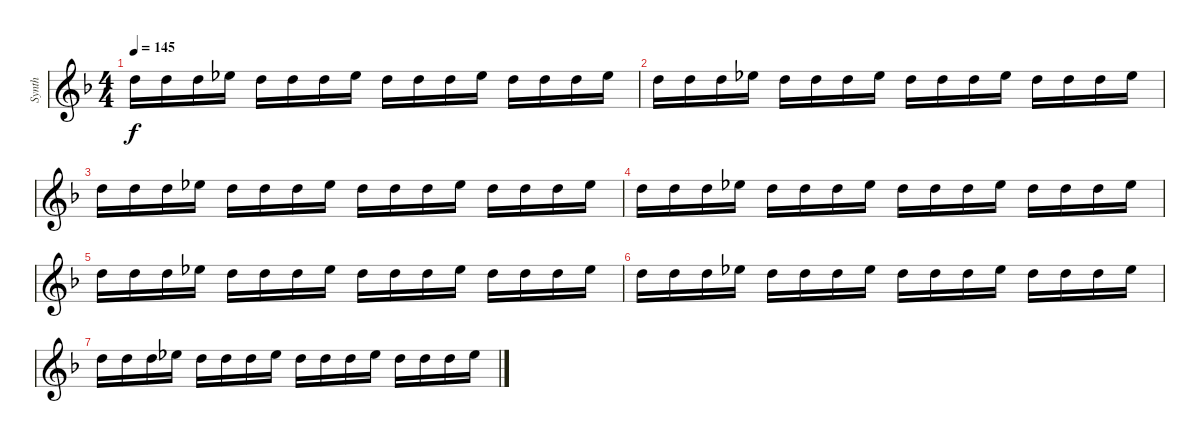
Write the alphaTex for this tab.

\track ("Synth" "Synth") {instrument acousticbass}
\staff {score}
\tuning (E4 B3 G3 D3 A2 D2) {hide}
\ts (4 4)
\tempo 145
\clef g2
\ks f
3.2.16{dy f} 3.2.16 3.2.16 4.2.16 3.2.16 3.2.16 3.2.16 4.2.16 3.2.16 3.2.16 3.2.16 4.2.16 3.2.16 3.2.16 3.2.16 4.2.16 |
3.2.16 3.2.16 3.2.16 4.2.16 3.2.16 3.2.16 3.2.16 4.2.16 3.2.16 3.2.16 3.2.16 4.2.16 3.2.16 3.2.16 3.2.16 4.2.16 |
3.2.16 3.2.16 3.2.16 4.2.16 3.2.16 3.2.16 3.2.16 4.2.16 3.2.16 3.2.16 3.2.16 4.2.16 3.2.16 3.2.16 3.2.16 4.2.16 |
3.2.16 3.2.16 3.2.16 4.2.16 3.2.16 3.2.16 3.2.16 4.2.16 3.2.16 3.2.16 3.2.16 4.2.16 3.2.16 3.2.16 3.2.16 4.2.16 |
3.2.16 3.2.16 3.2.16 4.2.16 3.2.16 3.2.16 3.2.16 4.2.16 3.2.16 3.2.16 3.2.16 4.2.16 3.2.16 3.2.16 3.2.16 4.2.16 |
3.2.16 3.2.16 3.2.16 4.2.16 3.2.16 3.2.16 3.2.16 4.2.16 3.2.16 3.2.16 3.2.16 4.2.16 3.2.16 3.2.16 3.2.16 4.2.16 |
3.2.16 3.2.16 3.2.16 4.2.16 3.2.16 3.2.16 3.2.16 4.2.16 3.2.16 3.2.16 3.2.16 4.2.16 3.2.16 3.2.16 3.2.16 4.2.16
